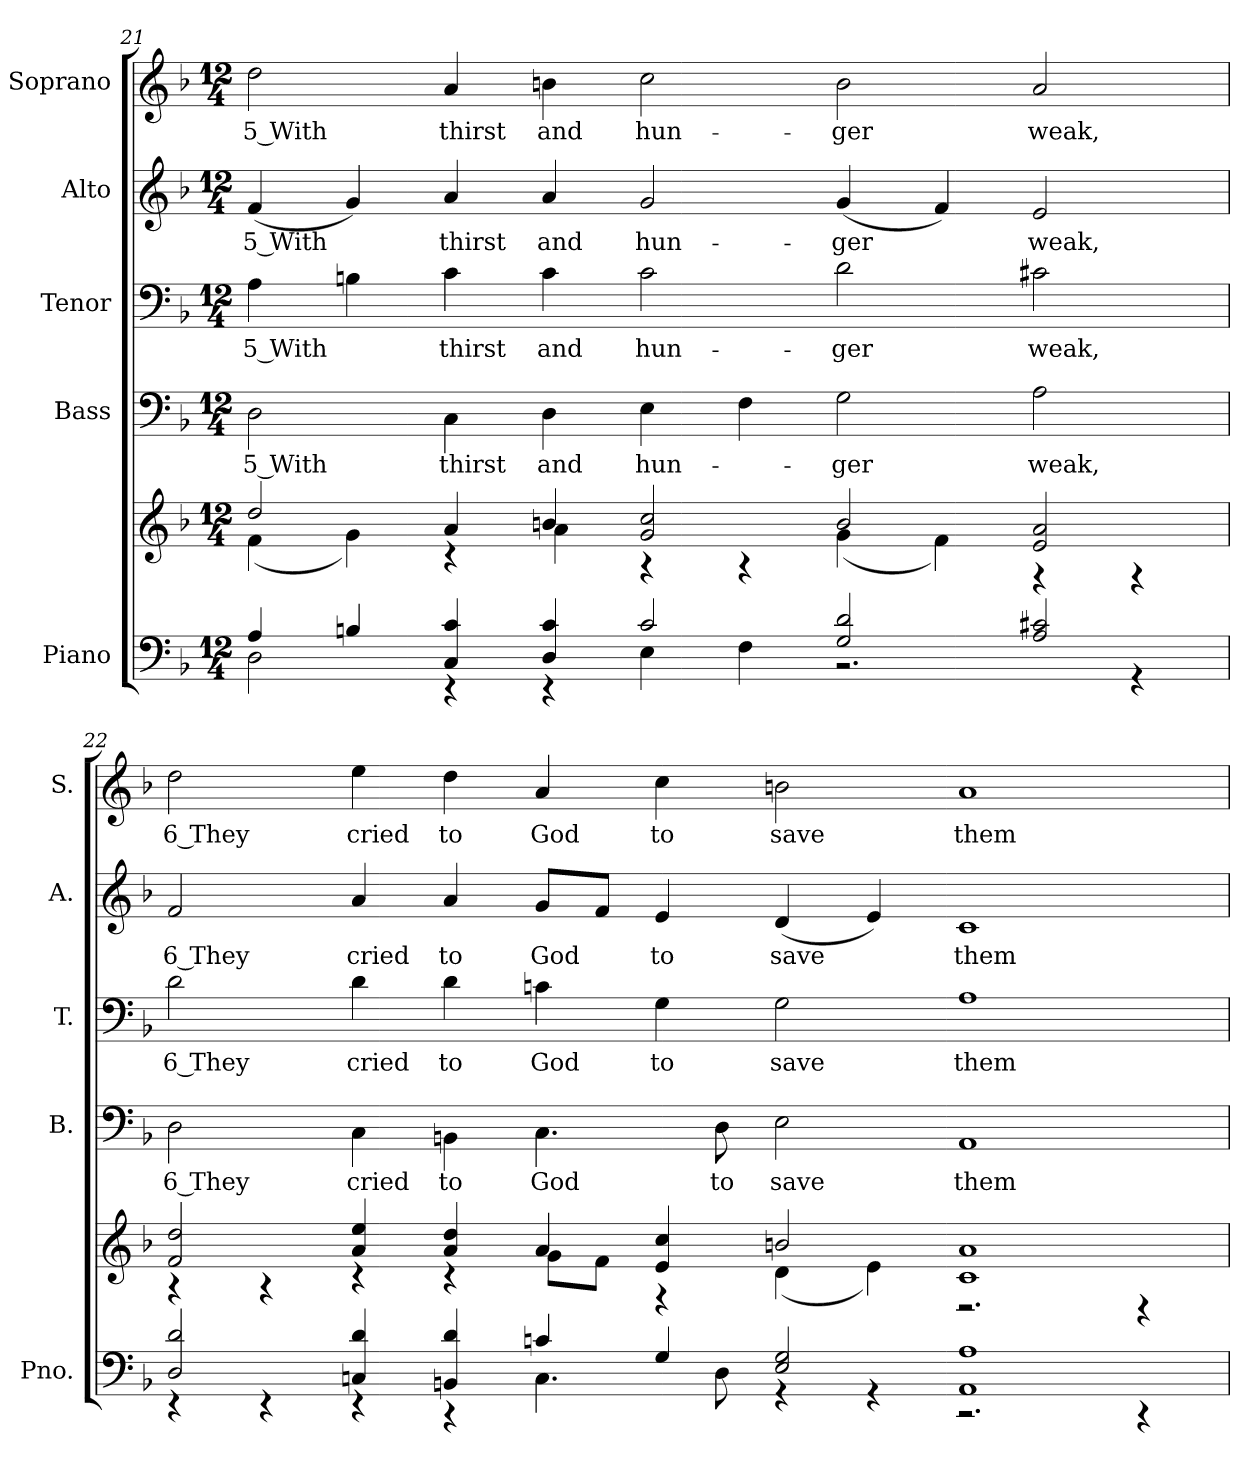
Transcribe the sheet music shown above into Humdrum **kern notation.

**kern	**kern	**kern	**text	**kern	**text	**kern	**text	**kern	**text
*part5	*part5	*part4	*part4	*part3	*part3	*part2	*part2	*part1	*part1
*staff6	*staff5	*staff4	*staff4	*staff3	*staff3	*staff2	*staff2	*staff1	*staff1
*I"Piano	*	*I"Bass	*	*I"Tenor	*	*I"Alto	*	*I"Soprano	*
*I'Pno.	*	*I'B.	*	*I'T.	*	*I'A.	*	*I'S.	*
!!LO:PB:g=z
*clefF4	*clefG2	*clefF4	*	*clefF4	*	*clefG2	*	*clefG2	*
*k[b-]	*k[b-]	*k[b-]	*	*k[b-]	*	*k[b-]	*	*k[b-]	*
*F:	*F:	*F:	*	*F:	*	*F:	*	*F:	*
*M12/4	*M12/4	*M12/4	*	*M12/4	*	*M12/4	*	*M12/4	*
=21	=21	=21	=21	=21	=21	=21	=21	=21	=21
*^	*^	*	*	*	*	*	*	*	*
!	!	!	!	!	!LO:LY:b:color=#000000	!	!	!	!	!	!
!	!	!	!	!	!	!	!LO:LY:b:color=#000000	!	!	!	!
!	!	!	!	!	!	!	!	!	!LO:LY:b:color=#000000	!	!
!	!	!	!	!	!	!	!	!	!	!	!LO:LY:b:color=#000000
4Ai/	2Di\	2ddi/	(4fi\	2Di\	5 With	4Ai\	5 With	(4fi/	5 With	2ddi\	5 With
4Bni/	.	.	4gi\)	.	.	4Bni\	.	4gi/)	.	.	.
!	!	!	!	!	!LO:LY:b:color=#000000	!	!	!	!	!	!
!	!	!	!	!	!	!	!LO:LY:b:color=#000000	!	!	!	!
!	!	!	!	!	!	!	!	!	!LO:LY:b:color=#000000	!	!
!	!	!	!	!	!	!	!	!	!	!	!LO:LY:b:color=#000000
4Ci/ 4ci	4r	4ai/	4r	4Ci\	thirst	4ci\	thirst	4ai/	thirst	4ai/	thirst
!	!	!	!	!	!LO:LY:b:color=#000000	!	!	!	!	!	!
!	!	!	!	!	!	!	!LO:LY:b:color=#000000	!	!	!	!
!	!	!	!	!	!	!	!	!	!LO:LY:b:color=#000000	!	!
!	!	!	!	!	!	!	!	!	!	!	!LO:LY:b:color=#000000
4Di/ 4ci	4r	4bni/	4ai\	4Di\	and	4ci\	and	4ai/	and	4bni\	and
!	!	!	!	!	!LO:LY:b:color=#000000	!	!	!	!	!	!
!	!	!	!	!	!	!	!LO:LY:b:color=#000000	!	!	!	!
!	!	!	!	!	!	!	!	!	!LO:LY:b:color=#000000	!	!
!	!	!	!	!	!	!	!	!	!	!	!LO:LY:b:color=#000000
2ci/	4Ei\	2gi/ 2cci	4r	4Ei\	hun-	2ci\	hun-	2gi/	hun-	2cci\	hun-
.	4Fi\	.	4r	4Fi\	.	.	.	.	.	.	.
!	!	!	!	!	!LO:LY:b:color=#000000	!	!	!	!	!	!
!	!	!	!	!	!	!	!LO:LY:b:color=#000000	!	!	!	!
!	!	!	!	!	!	!	!	!	!LO:LY:b:color=#000000	!	!
!	!	!	!	!	!	!	!	!	!	!	!LO:LY:b:color=#000000
2Gi/ 2di	2.r	2bi/	(4gi\	2Gi\	-ger	2di\	-ger	(4gi/	-ger	2bi\	-ger
.	.	.	4fi\)	.	.	.	.	4fi/)	.	.	.
!	!	!	!	!	!LO:LY:b:color=#000000	!	!	!	!	!	!
!	!	!	!	!	!	!	!LO:LY:b:color=#000000	!	!	!	!
!	!	!	!	!	!	!	!	!	!LO:LY:b:color=#000000	!	!
!	!	!	!	!	!	!	!	!	!	!	!LO:LY:b:color=#000000
2Ai/ 2c#Xi	.	2ei/ 2ai	4r	2Ai\	weak,	2c#Xi\	weak,	2ei/	weak,	2ai/	weak,
.	4r	.	4r	.	.	.	.	.	.	.	.
=22	=22	=22	=22	=22	=22	=22	=22	=22	=22	=22	=22
!	!	!	!	!	!LO:LY:b:color=#000000	!	!	!	!	!	!
!	!	!	!	!	!	!	!LO:LY:b:color=#000000	!	!	!	!
!	!	!	!	!	!	!	!	!	!LO:LY:b:color=#000000	!	!
!	!	!	!	!	!	!	!	!	!	!	!LO:LY:b:color=#000000
2Di/ 2di	4r	2fi/ 2ddi	4r	2Di\	6 They	2di\	6 They	2fi/	6 They	2ddi\	6 They
.	4r	.	4r	.	.	.	.	.	.	.	.
!	!	!	!	!	!LO:LY:b:color=#000000	!	!	!	!	!	!
!	!	!	!	!	!	!	!LO:LY:b:color=#000000	!	!	!	!
!	!	!	!	!	!	!	!	!	!LO:LY:b:color=#000000	!	!
!	!	!	!	!	!	!	!	!	!	!	!LO:LY:b:color=#000000
4Cni/ 4di	4r	4ai/ 4eei	4r	4Ci\	cried	4di\	cried	4ai/	cried	4eei\	cried
!	!	!	!	!	!LO:LY:b:color=#000000	!	!	!	!	!	!
!	!	!	!	!	!	!	!LO:LY:b:color=#000000	!	!	!	!
!	!	!	!	!	!	!	!	!	!LO:LY:b:color=#000000	!	!
!	!	!	!	!	!	!	!	!	!	!	!LO:LY:b:color=#000000
4BBni/ 4di	4r	4ai/ 4ddi	4r	4BBni\	to	4di\	to	4ai/	to	4ddi\	to
!	!	!	!	!	!LO:LY:b:color=#000000	!	!	!	!	!	!
!	!	!	!	!	!	!	!LO:LY:b:color=#000000	!	!	!	!
!	!	!	!	!	!	!	!	!	!LO:LY:b:color=#000000	!	!
!	!	!	!	!	!	!	!	!	!	!	!LO:LY:b:color=#000000
4cni/	4.Ci\	4ai/	8gi\L	4.Ci\	God	4cni\	God	8gi/L	God	4ai/	God
.	.	.	8fi\J	.	.	.	.	8fi/J	.	.	.
!	!	!	!	!	!	!	!LO:LY:b:color=#000000	!	!	!	!
!	!	!	!	!	!	!	!	!	!LO:LY:b:color=#000000	!	!
!	!	!	!	!	!	!	!	!	!	!	!LO:LY:b:color=#000000
4Gi/	.	4ei/ 4cci	4r	.	.	4Gi\	to	4ei/	to	4cci\	to
!	!	!	!	!	!LO:LY:b:color=#000000	!	!	!	!	!	!
.	8Di\	.	.	8Di\	to	.	.	.	.	.	.
!	!	!	!	!	!LO:LY:b:color=#000000	!	!	!	!	!	!
!	!	!	!	!	!	!	!LO:LY:b:color=#000000	!	!	!	!
!	!	!	!	!	!	!	!	!	!LO:LY:b:color=#000000	!	!
!	!	!	!	!	!	!	!	!	!	!	!LO:LY:b:color=#000000
2Ei/ 2Gi	4r	2bni/	(4di\	2Ei\	save	2Gi\	save	(4di/	save	2bni\	save
.	4r	.	4ei\)	.	.	.	.	4ei/)	.	.	.
!	!	!	!	!	!LO:LY:b:color=#000000	!	!	!	!	!	!
!	!	!	!	!	!	!	!LO:LY:b:color=#000000	!	!	!	!
!	!	!	!	!	!	!	!	!	!LO:LY:b:color=#000000	!	!
!	!	!	!	!	!	!	!	!	!	!	!LO:LY:b:color=#000000
1AAi 1Ai	2.r	1ci 1ai	2.r	1AAi	them	1Ai	them	1ci	them	1ai	them
.	4r	.	4r	.	.	.	.	.	.	.	.
*v	*v	*	*	*	*	*	*	*	*	*	*
*	*v	*v	*	*	*	*	*	*	*	*
=	=	=	=	=	=	=	=	=	=
*-	*-	*-	*-	*-	*-	*-	*-	*-	*-
